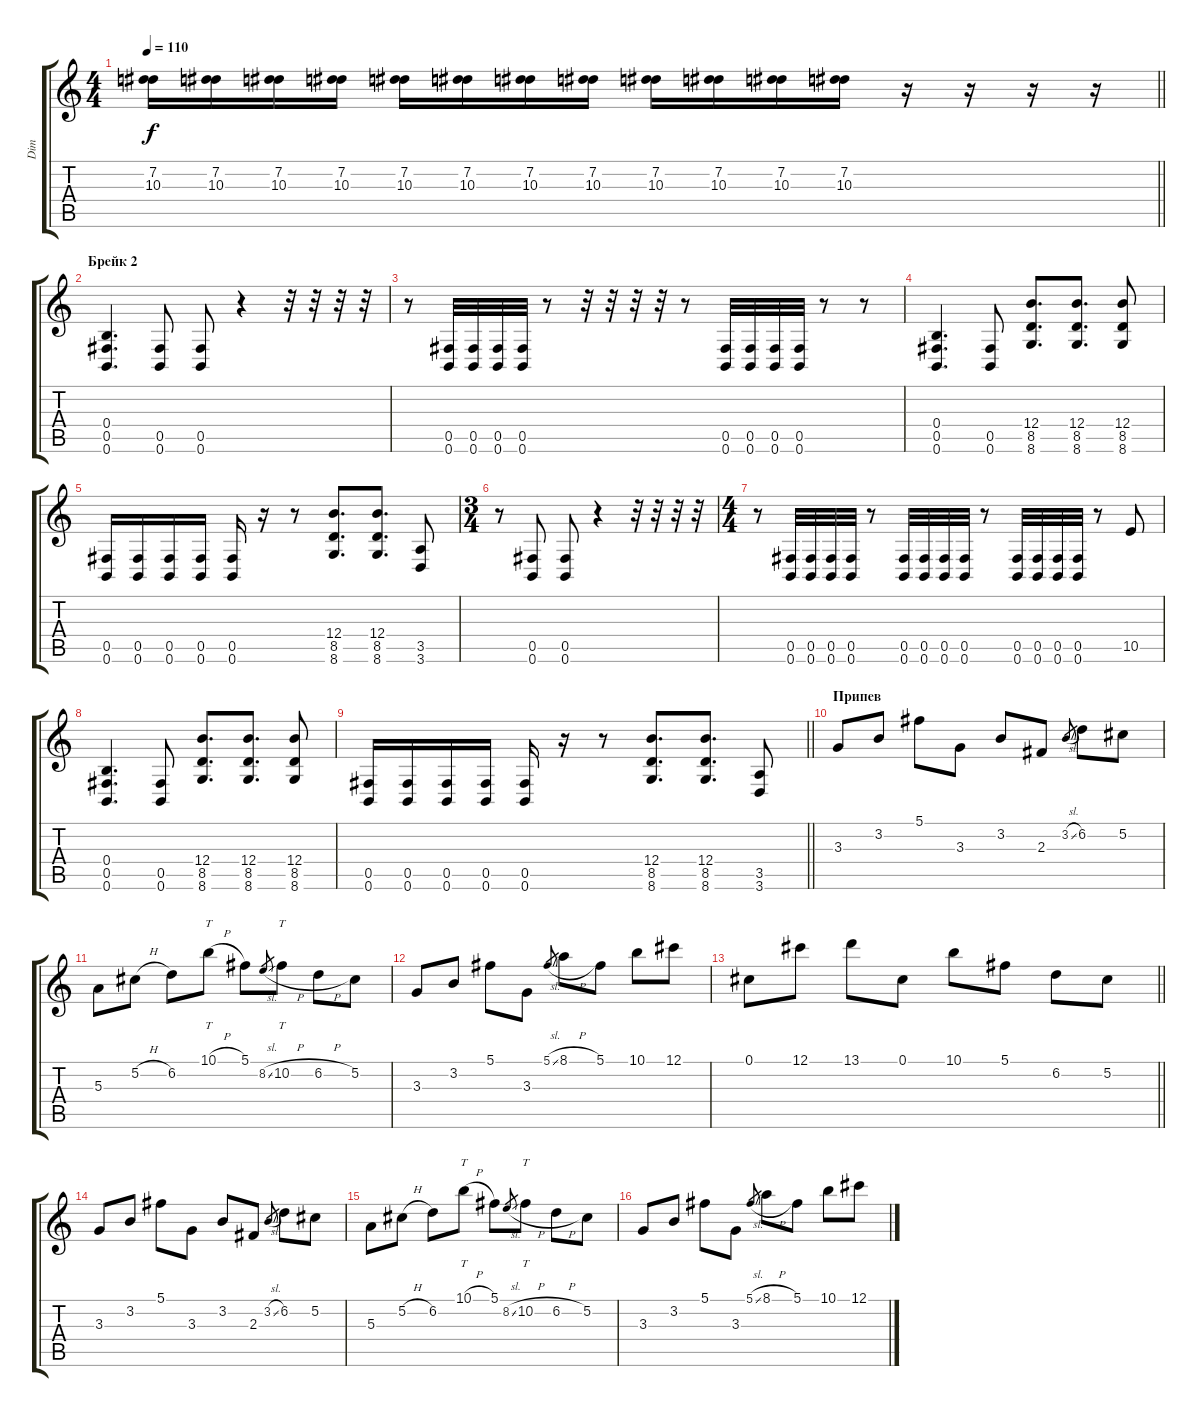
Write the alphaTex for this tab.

\track ("Dim" "Dim") {instrument distortionguitar}
\staff {score tabs}
\tuning (Db4 Ab3 E3 B2 Gb2 B1) {hide}
\ts (4 4)
\tempo 110
\clef g2
\barLineRight lightlight
\ks c
(7.2 10.3).16{dy f} (7.2 10.3).16 (7.2 10.3).16 (7.2 10.3).16 (7.2 10.3).16 (7.2 10.3).16 (7.2 10.3).16 (7.2 10.3).16 (7.2 10.3).16 (7.2 10.3).16 (7.2 10.3).16 (7.2 10.3).16 r.16 r.16 r.16 r.16 |
\section ("" "Брейк 2")
(0.4 0.5 0.6).4{d} (0.5 0.6).8 (0.5 0.6).8 r.4 r.32 r.32 r.32 r.32 |
r.8 (0.5 0.6).32 (0.5 0.6).32 (0.5 0.6).32 (0.5 0.6).32 r.8 r.32 r.32 r.32 r.32 r.8 (0.5 0.6).32 (0.5 0.6).32 (0.5 0.6).32 (0.5 0.6).32 r.8 r.8 |
(0.4 0.5 0.6).4{d} (0.5 0.6).8 (12.4 8.5 8.6).8{d} (12.4 8.5 8.6).8{d} (12.4 8.5 8.6).8 |
(0.5 0.6).16 (0.5 0.6).16 (0.5 0.6).16 (0.5 0.6).16 (0.5 0.6).16 r.16 r.8 (12.4 8.5 8.6).8{d} (12.4 8.5 8.6).8{d} (3.5 3.6).8 |
\ts (3 4)
r.8 (0.5 0.6).8 (0.5 0.6).8 r.4 r.32 r.32 r.32 r.32 |
\ts (4 4)
r.8 (0.5 0.6).32 (0.5 0.6).32 (0.5 0.6).32 (0.5 0.6).32 r.8 (0.5 0.6).32 (0.5 0.6).32 (0.5 0.6).32 (0.5 0.6).32 r.8 (0.5 0.6).32 (0.5 0.6).32 (0.5 0.6).32 (0.5 0.6).32 r.8 10.5.8 |
(0.4 0.5 0.6).4{d} (0.5 0.6).8 (12.4 8.5 8.6).8{d} (12.4 8.5 8.6).8{d} (12.4 8.5 8.6).8 |
\barLineRight lightlight
(0.5 0.6).16 (0.5 0.6).16 (0.5 0.6).16 (0.5 0.6).16 (0.5 0.6).16 r.16 r.8 (12.4 8.5 8.6).8{d} (12.4 8.5 8.6).8{d} (3.5 3.6).8 |
\section ("" "Припев")
3.3.8 3.2.8 5.1.8 3.3.8 3.2.8 2.3.8 3.2{sl}.8{gr} 6.2.8 5.2.8 |
5.3.8 5.2{h}.8 6.2.8 10.1{h}.8{tt} 5.1.8 8.2{sl}.8{gr} 10.2{h}.8{tt} 6.2{h}.8 5.2.8 |
3.3.8 3.2.8 5.1.8 3.3.8 5.1{sl}.8{gr} 8.1{h}.8 5.1.8 10.1.8 12.1.8 |
\barLineRight lightlight
0.1.8 12.1.8 13.1.8 0.1.8 10.1.8 5.1.8 6.2.8 5.2.8 |
3.3.8 3.2.8 5.1.8 3.3.8 3.2.8 2.3.8 3.2{sl}.8{gr} 6.2.8 5.2.8 |
5.3.8 5.2{h}.8 6.2.8 10.1{h}.8{tt} 5.1.8 8.2{sl}.8{gr} 10.2{h}.8{tt} 6.2{h}.8 5.2.8 |
3.3.8 3.2.8 5.1.8 3.3.8 5.1{sl}.8{gr} 8.1{h}.8 5.1.8 10.1.8 12.1.8
